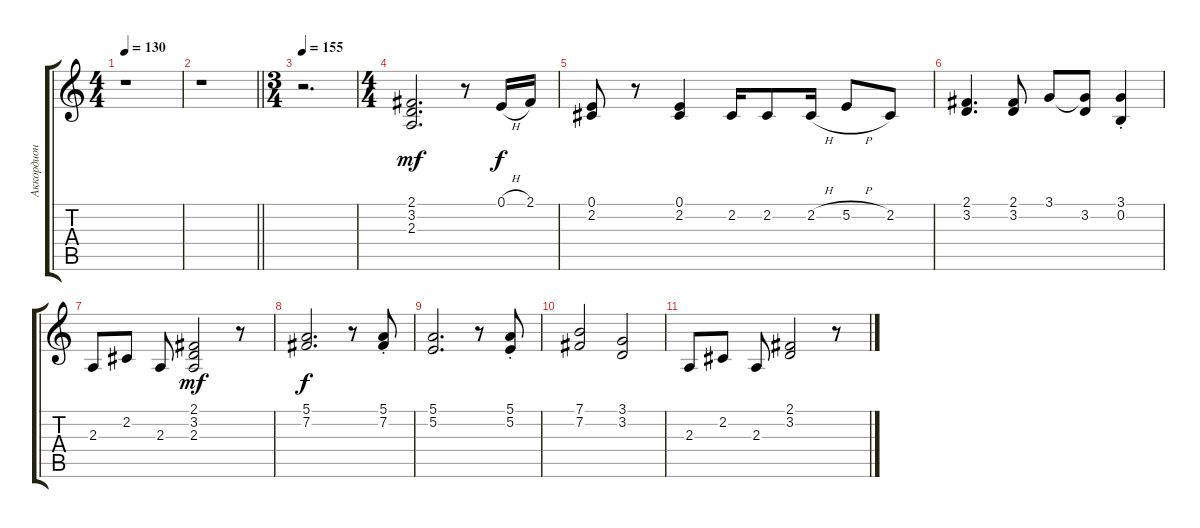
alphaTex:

\track ("Аккордион" "Аккордион") {instrument accordion}
\staff {score tabs}
\tuning (E4 B3 G3 D3 A2 E2) {hide}
\ts (4 4)
\tempo 130
\clef g2
\ks c
r.1{dy mf} |
\barLineRight lightlight
r.1 |
\ts (3 4)
\tempo 155
r.2{d} |
\ts (4 4)
(2.1 3.2 2.3).2{d} r.8 0.1{h}.16{dy f} 2.1.16 |
(0.1 2.2).8 r.8 (0.1 2.2).4 2.2.16 2.2.8 2.2{h}.16 5.2{h}.8 2.2.8 |
(2.1 3.2).4{d} (2.1 3.2).8 3.1.8 (3.1{t} 3.2).8 (3.1{st} 0.2).4 |
2.3.8 2.2.8 2.3.8 (2.1 3.2 2.3).2{dy mf} r.8 |
(5.1 7.2).2{d dy f} r.8 (5.1{st} 7.2{st}).8 |
(5.1 5.2).2{d} r.8 (5.1{st} 5.2{st}).8 |
(7.1 7.2).2 (3.1 3.2).2 |
2.3.8 2.2.8 2.3.8 (2.1 3.2).2 r.8
